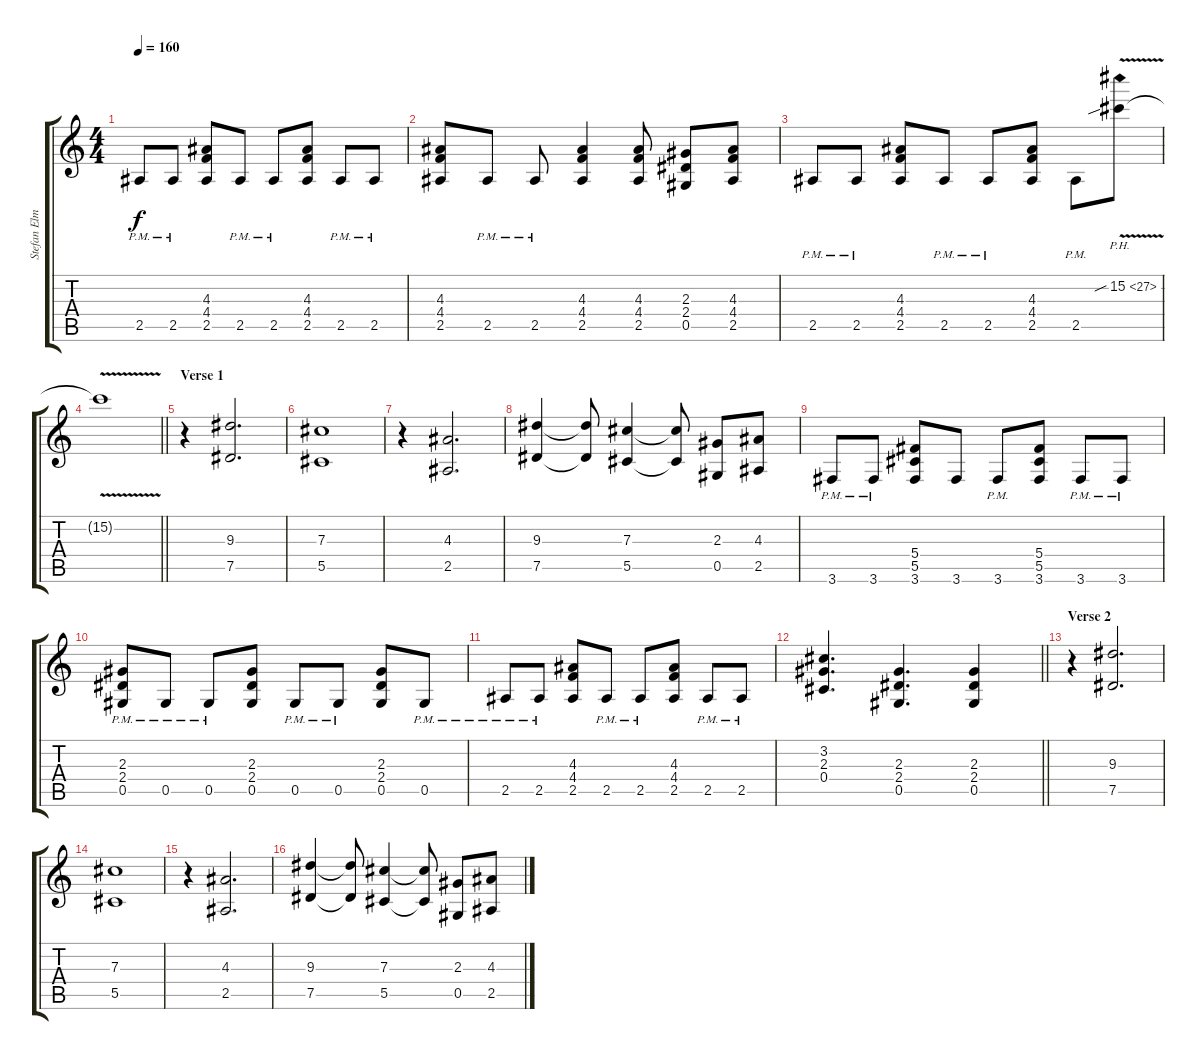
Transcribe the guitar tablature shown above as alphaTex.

\track ("Stefan Elmgren" "Stefan Elm") {instrument distortionguitar}
\staff {score tabs}
\tuning (Eb4 Bb3 Gb3 Db3 Ab2 Eb2) {hide}
\ts (4 4)
\tempo 160
\clef g2
\ks c
2.5{pm}.8{dy f} 2.5{pm}.8 (4.3 4.4 2.5).8 2.5{pm}.8 2.5{pm}.8 (4.3 4.4 2.5).8 2.5{pm}.8 2.5{pm}.8 |
(4.3 4.4 2.5).8 2.5{pm}.8 2.5{pm}.8 (4.3 4.4 2.5).4 (4.3 4.4 2.5).8 (2.3 2.4 0.5).8 (4.3 4.4 2.5).8 |
2.5{pm}.8 2.5{pm}.8 (4.3 4.4 2.5).8 2.5{pm}.8 2.5{pm}.8 (4.3 4.4 2.5).8 2.5{pm}.8 15.2{ph 12 v sib}.8 |
\barLineRight lightlight
15.2{t}.1 |
\section ("" "Verse 1")
r.4{volume 9} (9.3 7.5).2{d} |
(7.3 5.5).1 |
r.4 (4.3 2.5).2{d} |
(9.3 7.5).4 (9.3{t} 7.5{t}).8 (7.3 5.5).4 (7.3{t} 5.5{t}).8 (2.3 0.5).8 (4.3 2.5).8 |
3.6{pm}.8{volume 15} 3.6{pm}.8 (5.4 5.5 3.6).8 3.6.8 3.6{pm}.8 (5.4 5.5 3.6).8 3.6{pm}.8 3.6{pm}.8 |
(2.3 2.4 0.5{pm}).8 0.5{pm}.8 0.5{pm}.8 (2.3 2.4 0.5).8 0.5{pm}.8 0.5{pm}.8 (2.3 2.4 0.5).8 0.5{pm}.8 |
2.5{pm}.8 2.5{pm}.8 (4.3 4.4 2.5).8 2.5{pm}.8 2.5{pm}.8 (4.3 4.4 2.5).8 2.5{pm}.8 2.5{pm}.8 |
\barLineRight lightlight
(3.2 2.3 0.4).4{d} (2.3 2.4 0.5).4{d} (2.3 2.4 0.5).4 |
\section ("" "Verse 2")
r.4{volume 9} (9.3 7.5).2{d} |
(7.3 5.5).1 |
r.4 (4.3 2.5).2{d} |
(9.3 7.5).4 (9.3{t} 7.5{t}).8 (7.3 5.5).4 (7.3{t} 5.5{t}).8 (2.3 0.5).8 (4.3 2.5).8
